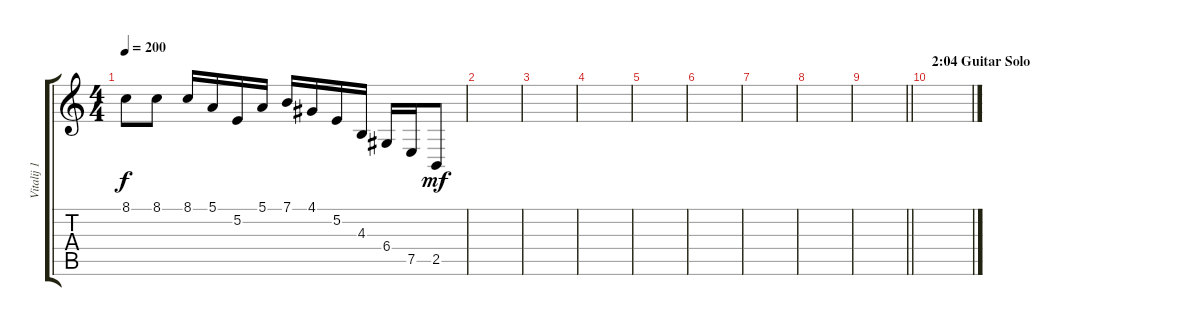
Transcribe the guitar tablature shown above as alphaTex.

\track ("Vitalij 1" "Vitalij 1") {instrument acousticgrandpiano}
\staff {score tabs}
\tuning (E4 B3 G3 D3 A2 E2) {hide}
\ts (4 4)
\tempo 200
\clef g2
\ks c
8.1.8{dy f} 8.1.8 8.1.16 5.1.16 5.2.16 5.1.16 7.1.16 4.1.16 5.2.16 4.3.16 6.4.16 7.5.16 2.5.8{dy mf} |
|
|
|
|
|
|
|
\barLineRight lightlight
|
\section ("" "2:04 Guitar Solo")
